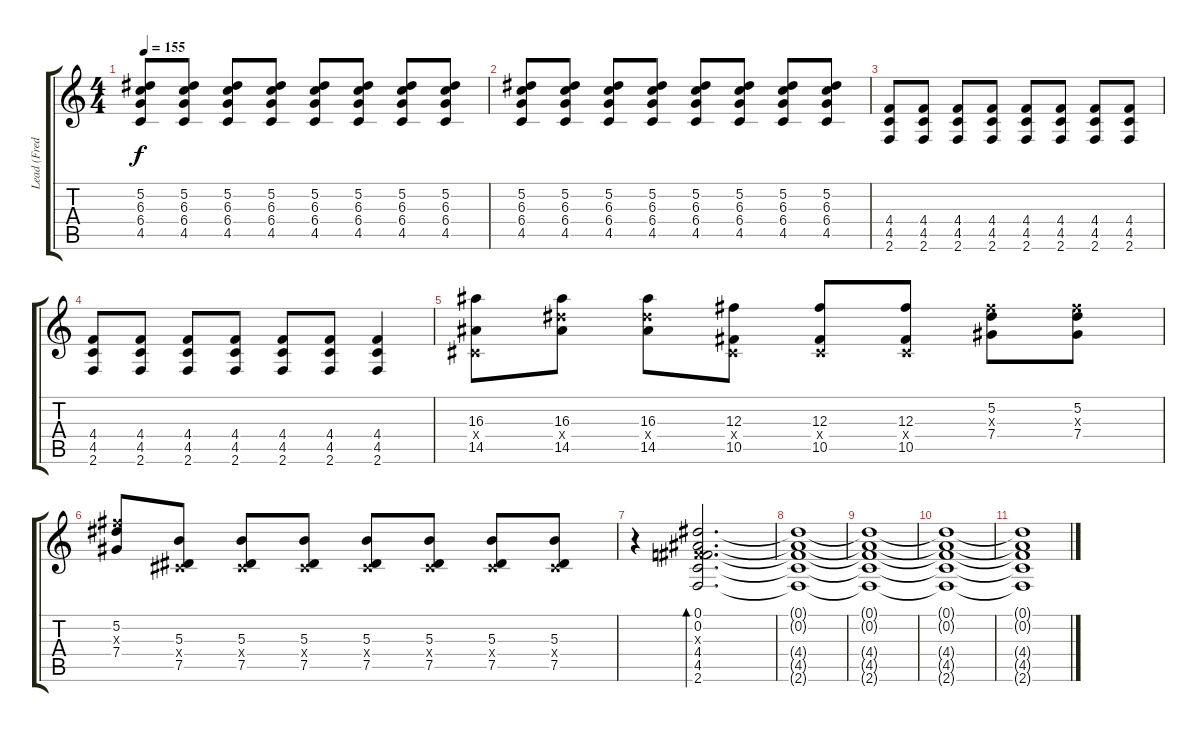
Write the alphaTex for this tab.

\track ("Lead (Fred)" "Lead (Fred") {instrument distortionguitar}
\staff {score tabs}
\tuning (Eb4 Bb3 Gb3 Db3 Ab2 Eb2) {hide}
\ts (4 4)
\tempo 155
\clef g2
\ks c
(5.2 6.3 6.4 4.5).8{dy f} (5.2 6.3 6.4 4.5).8 (5.2 6.3 6.4 4.5).8 (5.2 6.3 6.4 4.5).8 (5.2 6.3 6.4 4.5).8 (5.2 6.3 6.4 4.5).8 (5.2 6.3 6.4 4.5).8 (5.2 6.3 6.4 4.5).8 |
(5.2 6.3 6.4 4.5).8 (5.2 6.3 6.4 4.5).8 (5.2 6.3 6.4 4.5).8 (5.2 6.3 6.4 4.5).8 (5.2 6.3 6.4 4.5).8 (5.2 6.3 6.4 4.5).8 (5.2 6.3 6.4 4.5).8 (5.2 6.3 6.4 4.5).8 |
(4.4 4.5 2.6).8 (4.4 4.5 2.6).8 (4.4 4.5 2.6).8 (4.4 4.5 2.6).8 (4.4 4.5 2.6).8 (4.4 4.5 2.6).8 (4.4 4.5 2.6).8 (4.4 4.5 2.6).8 |
(4.4 4.5 2.6).8 (4.4 4.5 2.6).8 (4.4 4.5 2.6).8 (4.4 4.5 2.6).8 (4.4 4.5 2.6).8 (4.4 4.5 2.6).8 (4.4 4.5 2.6).4 |
(16.3 0.4{x} 14.5).8 (16.3 14.4{x} 14.5).8 (16.3 14.4{x} 14.5).8 (12.3 0.4{x} 10.5).8 (12.3 0.4{x} 10.5).8 (12.3 0.4{x} 10.5).8 (5.2 12.3{x} 7.4).8 (5.2 12.3{x} 7.4).8 |
(5.2 12.3{x} 7.4).8 (5.3 0.4{x} 7.5).8 (5.3 0.4{x} 7.5).8 (5.3 0.4{x} 7.5).8 (5.3 0.4{x} 7.5).8 (5.3 0.4{x} 7.5).8 (5.3 0.4{x} 7.5).8 (5.3 0.4{x} 7.5).8 |
r.4 (0.1 0.2 0.3{x} 4.4 4.5 2.6).2{d bd 240} |
(0.1{t} 0.2{t} 4.4{t} 4.5{t} 2.6{t}).1{volume 0} |
(0.1{t} 0.2{t} 4.4{t} 4.5{t} 2.6{t}).1 |
(0.1{t} 0.2{t} 4.4{t} 4.5{t} 2.6{t}).1 |
(0.1{t} 0.2{t} 4.4{t} 4.5{t} 2.6{t}).1
